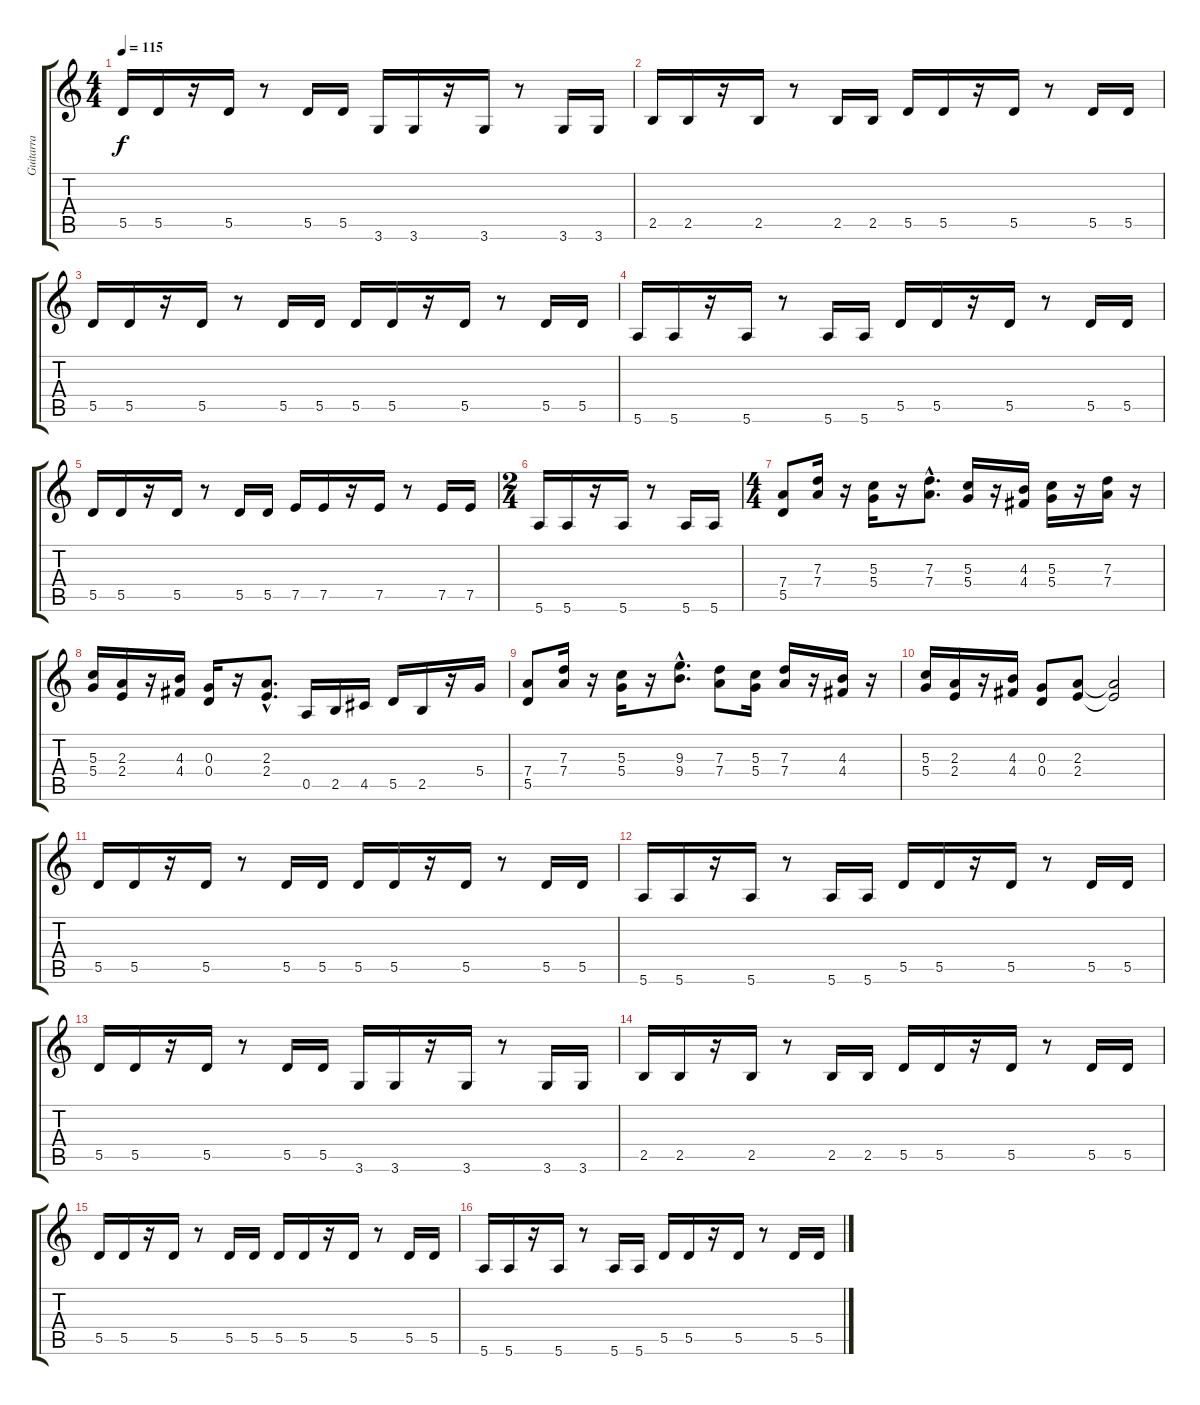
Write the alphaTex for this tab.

\track ("Guitarra" "Guitarra") {instrument overdrivenguitar}
\staff {score tabs}
\tuning (E4 B3 G3 D3 A2 E2) {hide}
\ts (4 4)
\tempo 115
\clef g2
\ks c
5.5.16{dy f} 5.5.16 r.16 5.5.16 r.8 5.5.16 5.5.16 3.6.16 3.6.16 r.16 3.6.16 r.8 3.6.16 3.6.16 |
2.5.16 2.5.16 r.16 2.5.16 r.8 2.5.16 2.5.16 5.5.16 5.5.16 r.16 5.5.16 r.8 5.5.16 5.5.16 |
5.5.16 5.5.16 r.16 5.5.16 r.8 5.5.16 5.5.16 5.5.16 5.5.16 r.16 5.5.16 r.8 5.5.16 5.5.16 |
5.6.16 5.6.16 r.16 5.6.16 r.8 5.6.16 5.6.16 5.5.16 5.5.16 r.16 5.5.16 r.8 5.5.16 5.5.16 |
5.5.16 5.5.16 r.16 5.5.16 r.8 5.5.16 5.5.16 7.5.16 7.5.16 r.16 7.5.16 r.8 7.5.16 7.5.16 |
\ts (2 4)
5.6.16 5.6.16 r.16 5.6.16 r.8 5.6.16 5.6.16 |
\ts (4 4)
(7.4 5.5).8 (7.3 7.4).16 r.16 (5.3 5.4).16 r.16 (7.3{hac} 7.4{hac}).8{d} (5.3 5.4).16 r.16 (4.3 4.4).16 (5.3 5.4).16 r.16 (7.3 7.4).16 r.16 |
(5.3 5.4).16 (2.3 2.4).16 r.16 (4.3 4.4).16 (0.3 0.4).16 r.16 (2.3{hac} 2.4{hac}).8{d} 0.5.16 2.5.16 4.5.16 5.5.16 2.5.16 r.16 5.4.16 |
(7.4 5.5).8 (7.3 7.4).16 r.16 (5.3 5.4).16 r.16 (9.3{hac} 9.4{hac}).8{d} (7.3 7.4).8 (5.3 5.4).16 (7.3 7.4).16 r.16 (4.3 4.4).16 r.16 |
(5.3 5.4).16 (2.3 2.4).16 r.16 (4.3 4.4).16 (0.3 0.4).8 (2.3 2.4).8 (2.3{t} 2.4{t}).2 |
5.5.16 5.5.16 r.16 5.5.16 r.8 5.5.16 5.5.16 5.5.16 5.5.16 r.16 5.5.16 r.8 5.5.16 5.5.16 |
5.6.16 5.6.16 r.16 5.6.16 r.8 5.6.16 5.6.16 5.5.16 5.5.16 r.16 5.5.16 r.8 5.5.16 5.5.16 |
5.5.16 5.5.16 r.16 5.5.16 r.8 5.5.16 5.5.16 3.6.16 3.6.16 r.16 3.6.16 r.8 3.6.16 3.6.16 |
2.5.16 2.5.16 r.16 2.5.16 r.8 2.5.16 2.5.16 5.5.16 5.5.16 r.16 5.5.16 r.8 5.5.16 5.5.16 |
5.5.16 5.5.16 r.16 5.5.16 r.8 5.5.16 5.5.16 5.5.16 5.5.16 r.16 5.5.16 r.8 5.5.16 5.5.16 |
5.6.16 5.6.16 r.16 5.6.16 r.8 5.6.16 5.6.16 5.5.16 5.5.16 r.16 5.5.16 r.8 5.5.16 5.5.16
